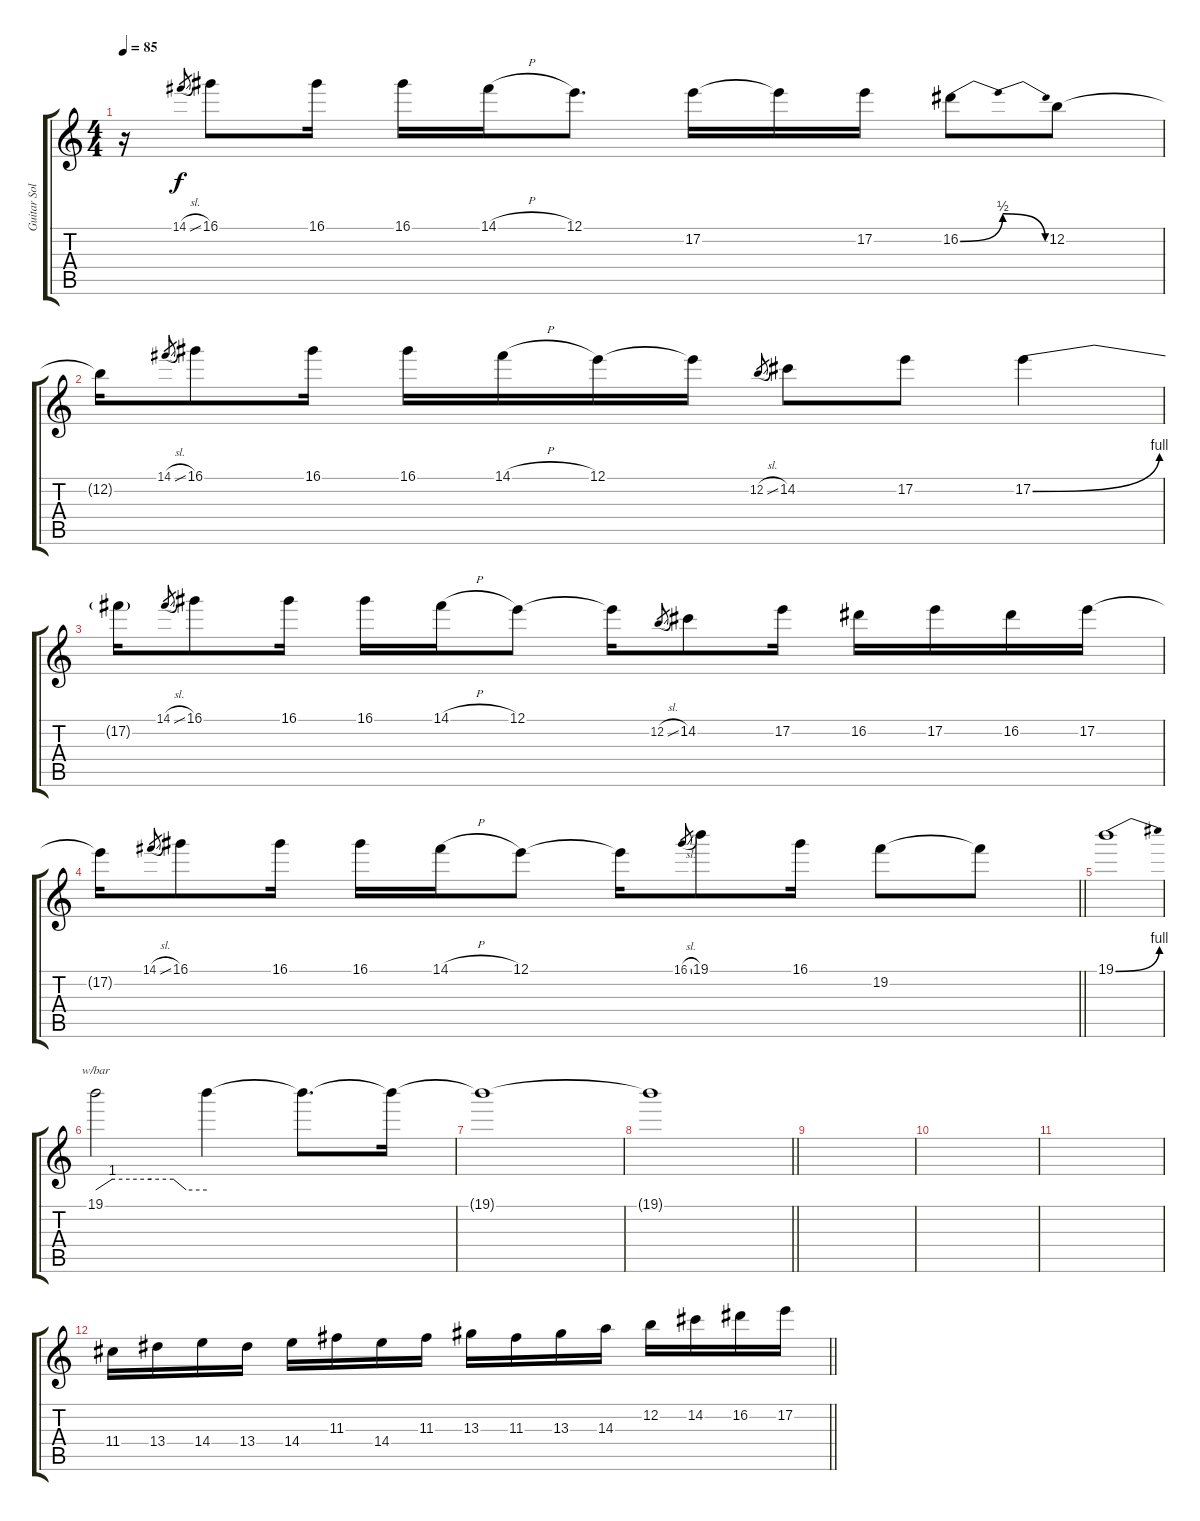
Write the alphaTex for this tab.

\track ("Guitar Solo" "Guitar Sol") {instrument distortionguitar}
\staff {score tabs}
\tuning (E4 B3 G3 D3 A2 E2) {hide}
\ts (4 4)
\tempo 85
\clef g2
\ks c
r.16{dy f} 14.1{sl}.8{gr} 16.1.8 16.1.16 16.1.16 14.1{h}.16 12.1.8{d} 17.2.16 17.2{t}.16 17.2.16 16.2{be (bendrelease 0 0 15 2 35 2 60 0)}.8 12.2.8 |
12.2{t}.16 14.1{sl}.8{gr} 16.1.8 16.1.16 16.1.16 14.1{h}.16 12.1.16 12.1{t}.16 12.2{sl}.8{gr} 14.2.8 17.2.8 17.2{be (bend 0 0 60 4)}.4 |
17.2{t}.16 14.1{sl}.8{gr} 16.1.8 16.1.16 16.1.16 14.1{h}.16 12.1.8 12.1{t}.16 12.2{sl}.8{gr} 14.2.8 17.2.16 16.2.16 17.2.16 16.2.16 17.2.16 |
\barLineRight lightlight
17.2{t}.16 14.1{sl}.8{gr} 16.1.8 16.1.16 16.1.16 14.1{h}.16 12.1.8 12.1{t}.16 16.1{sl}.8{gr} 19.1.8 16.1.16 19.2.8 19.2{t}.8 |
19.1{be (bend 0 0 60 4)}.1 |
19.1.2{tbe (custom default 0 0 9 4 30 4 42 4 49 0 60 0)} 19.1{t}.4 19.1{t}.8{d} 19.1{t}.16 |
19.1{t}.1{volume 0} |
\barLineRight lightlight
19.1{t}.1 |
|
|
|
\barLineRight lightlight
11.4.16{volume 14} 13.4.16 14.4.16 13.4.16 14.4.16 11.3.16 14.4.16 11.3.16 13.3.16 11.3.16 13.3.16 14.3.16 12.2.16 14.2.16 16.2.16 17.2.16
